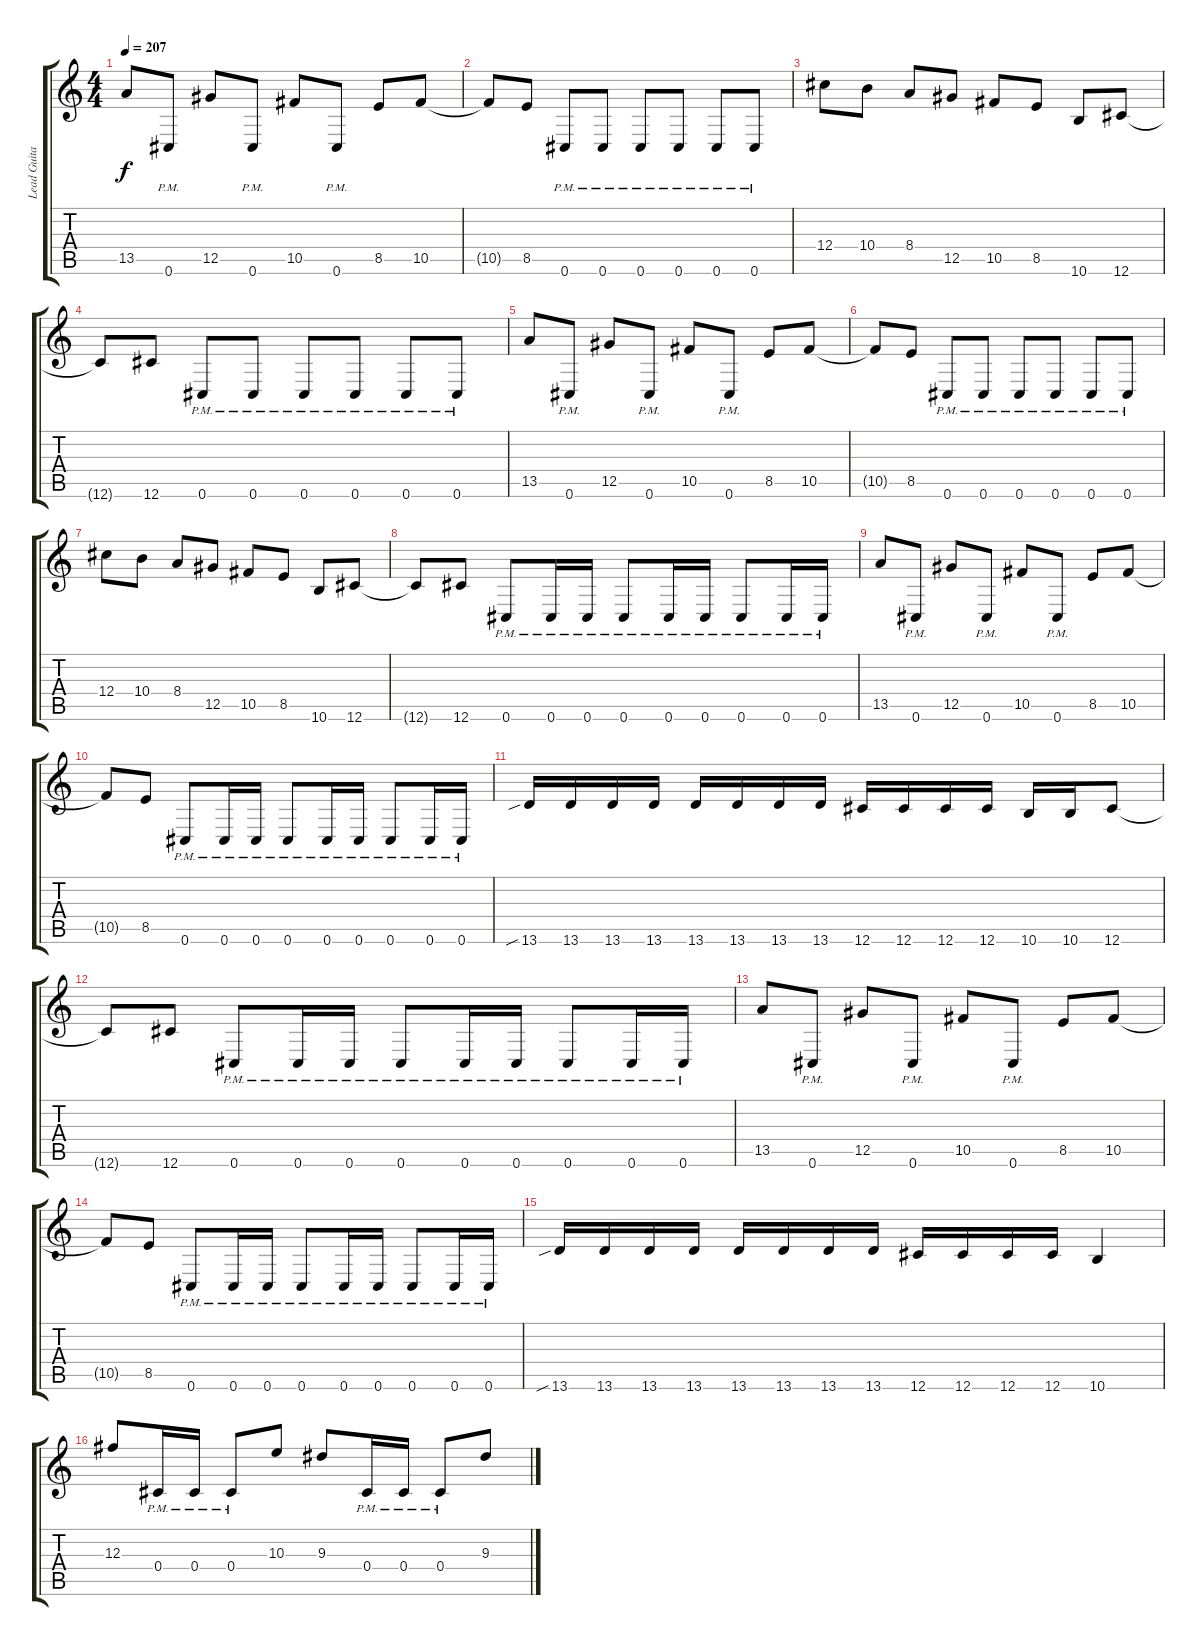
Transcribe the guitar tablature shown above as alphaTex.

\track ("Lead Guitar" "Lead Guita") {instrument distortionguitar bank 255}
\staff {score tabs}
\tuning (Eb4 Bb3 Gb3 Db3 Ab2 Db2) {hide}
\ts (4 4)
\tempo 207
\clef g2
\ks c
13.5.8{dy f} 0.6{pm}.8 12.5.8 0.6{pm}.8 10.5.8 0.6{pm}.8 8.5.8 10.5.8 |
10.5{t}.8 8.5.8 0.6{pm}.8 0.6{pm}.8 0.6{pm}.8 0.6{pm}.8 0.6{pm}.8 0.6{pm}.8 |
12.4.8 10.4.8 8.4.8 12.5.8 10.5.8 8.5.8 10.6.8 12.6.8 |
12.6{t}.8 12.6.8 0.6{pm}.8 0.6{pm}.8 0.6{pm}.8 0.6{pm}.8 0.6{pm}.8 0.6{pm}.8 |
13.5.8 0.6{pm}.8 12.5.8 0.6{pm}.8 10.5.8 0.6{pm}.8 8.5.8 10.5.8 |
10.5{t}.8 8.5.8 0.6{pm}.8 0.6{pm}.8 0.6{pm}.8 0.6{pm}.8 0.6{pm}.8 0.6{pm}.8 |
12.4.8 10.4.8 8.4.8 12.5.8 10.5.8 8.5.8 10.6.8 12.6.8 |
12.6{t}.8 12.6.8 0.6{pm}.8 0.6{pm}.16 0.6{pm}.16 0.6{pm}.8 0.6{pm}.16 0.6{pm}.16 0.6{pm}.8 0.6{pm}.16 0.6{pm}.16 |
13.5.8 0.6{pm}.8 12.5.8 0.6{pm}.8 10.5.8 0.6{pm}.8 8.5.8 10.5.8 |
10.5{t}.8 8.5.8 0.6{pm}.8 0.6{pm}.16 0.6{pm}.16 0.6{pm}.8 0.6{pm}.16 0.6{pm}.16 0.6{pm}.8 0.6{pm}.16 0.6{pm}.16 |
13.6{sib}.16 13.6.16 13.6.16 13.6.16 13.6.16 13.6.16 13.6.16 13.6.16 12.6.16 12.6.16 12.6.16 12.6.16 10.6.16 10.6.16 12.6.8 |
12.6{t}.8 12.6.8 0.6{pm}.8 0.6{pm}.16 0.6{pm}.16 0.6{pm}.8 0.6{pm}.16 0.6{pm}.16 0.6{pm}.8 0.6{pm}.16 0.6{pm}.16 |
13.5.8 0.6{pm}.8 12.5.8 0.6{pm}.8 10.5.8 0.6{pm}.8 8.5.8 10.5.8 |
10.5{t}.8 8.5.8 0.6{pm}.8 0.6{pm}.16 0.6{pm}.16 0.6{pm}.8 0.6{pm}.16 0.6{pm}.16 0.6{pm}.8 0.6{pm}.16 0.6{pm}.16 |
13.6{sib}.16 13.6.16 13.6.16 13.6.16 13.6.16 13.6.16 13.6.16 13.6.16 12.6.16 12.6.16 12.6.16 12.6.16 10.6.4 |
12.3.8 0.4{pm}.16 0.4{pm}.16 0.4{pm}.8 10.3.8 9.3.8 0.4{pm}.16 0.4{pm}.16 0.4{pm}.8 9.3.8
